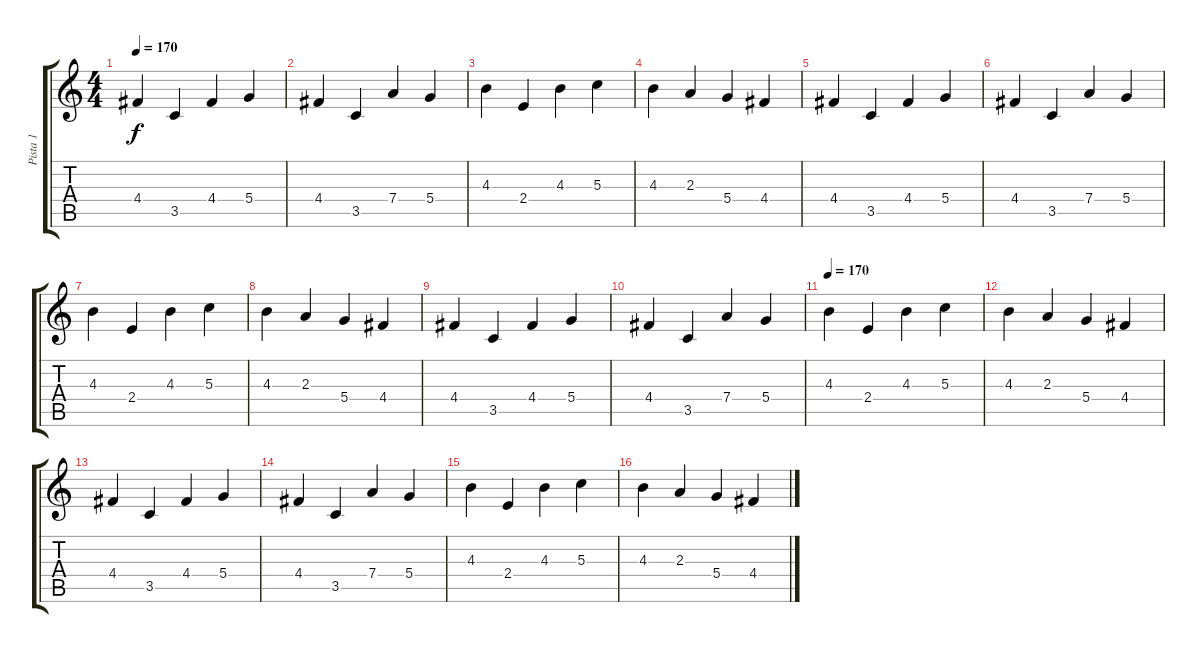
\track ("Pista 1" "Pista 1") {instrument distortionguitar}
\staff {score tabs}
\tuning (E4 B3 G3 D3 A2 E2) {hide}
\ts (4 4)
\tempo 170
\clef g2
\ks c
4.4.4{dy f} 3.5.4 4.4.4 5.4.4 |
4.4.4 3.5.4 7.4.4 5.4.4 |
4.3.4 2.4.4 4.3.4 5.3.4 |
4.3.4 2.3.4 5.4.4 4.4.4 |
4.4.4 3.5.4 4.4.4 5.4.4 |
4.4.4 3.5.4 7.4.4 5.4.4 |
4.3.4 2.4.4 4.3.4 5.3.4 |
4.3.4 2.3.4 5.4.4 4.4.4 |
4.4.4 3.5.4 4.4.4 5.4.4 |
4.4.4 3.5.4 7.4.4 5.4.4 |
\tempo 170
4.3.4 2.4.4 4.3.4 5.3.4 |
4.3.4 2.3.4 5.4.4 4.4.4 |
4.4.4 3.5.4 4.4.4 5.4.4 |
4.4.4 3.5.4 7.4.4 5.4.4 |
4.3.4 2.4.4 4.3.4 5.3.4 |
4.3.4 2.3.4 5.4.4 4.4.4
